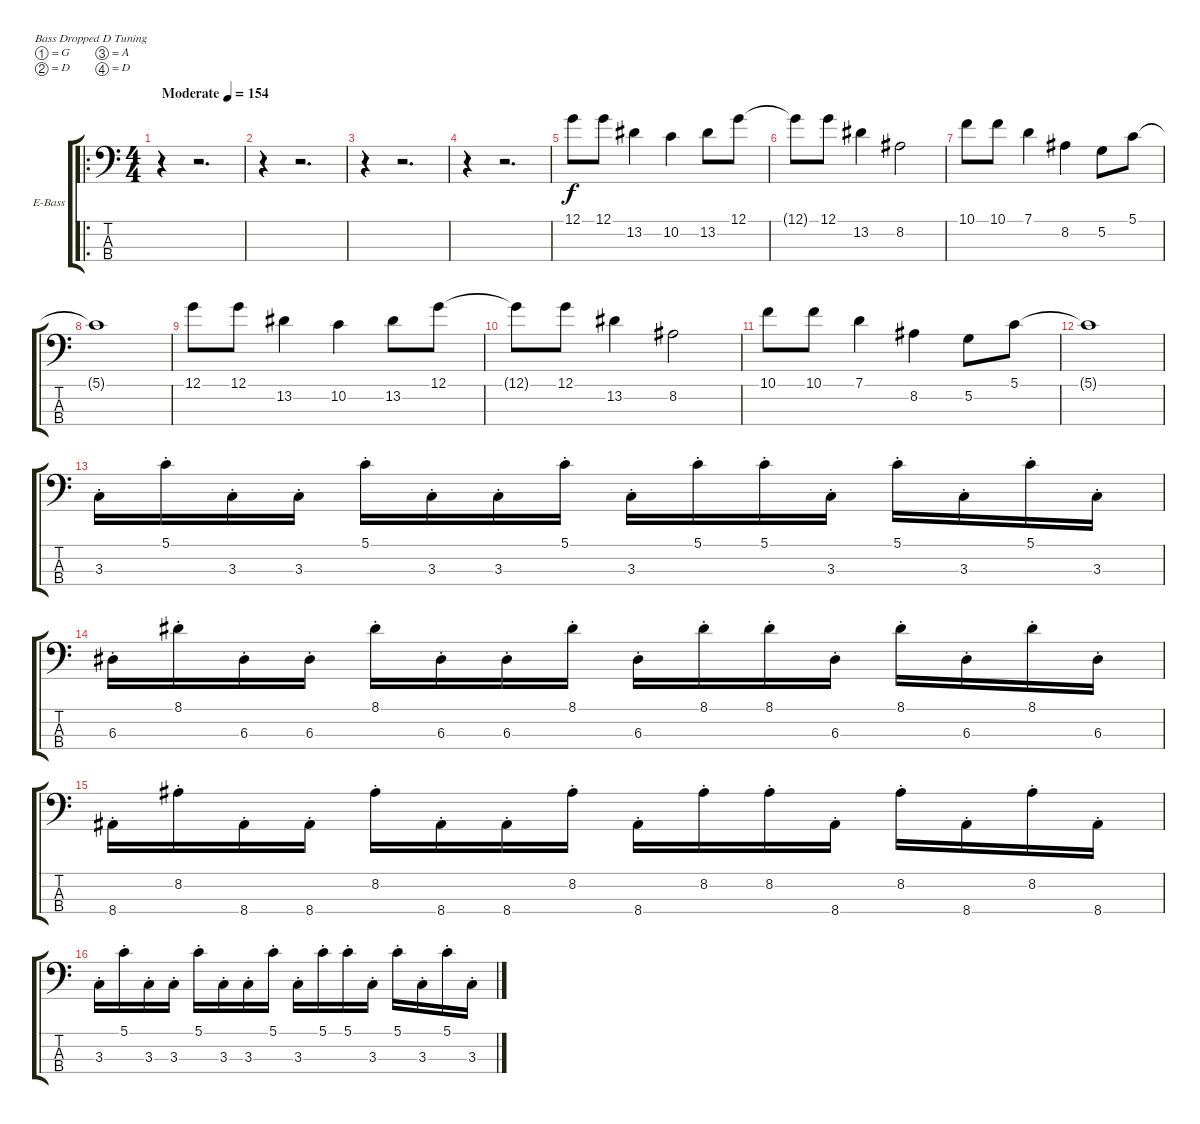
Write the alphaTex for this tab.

\bracketExtendMode groupsimilarinstruments
\firstSystemTrackNameOrientation horizontal
\otherSystemsTrackNameOrientation horizontal
\track ("Bass" "E-Bass") {instrument electricbasspick}
\staff {score tabs}
\tuning (G2 D2 A1 D1)
\ro
\ts (4 4)
\beaming (8 2 2 2 2)
\tempo (154 "Moderate")
\clef f4
\ks c
r.4{dy f instrument electricbasspick} r.2{d} |
r.4 r.2{d} |
r.4 r.2{d} |
r.4 r.2{d} |
12.1.8 12.1.8 13.2.4 10.2.4 13.2.8 12.1.8 |
12.1{t}.8 12.1.8 13.2.4 8.2.2 |
10.1.8 10.1.8 7.1.4 8.2.4 5.2.8 5.1.8 |
5.1{t}.1 |
12.1.8 12.1.8 13.2.4 10.2.4 13.2.8 12.1.8 |
12.1{t}.8 12.1.8 13.2.4 8.2.2 |
10.1.8 10.1.8 7.1.4 8.2.4 5.2.8 5.1.8 |
5.1{t}.1 |
3.3{st}.16 5.1{st}.16 3.3{st}.16 3.3{st}.16 5.1{st}.16 3.3{st}.16 3.3{st}.16 5.1{st}.16 3.3{st}.16 5.1{st}.16 5.1{st}.16 3.3{st}.16 5.1{st}.16 3.3{st}.16 5.1{st}.16 3.3{st}.16 |
6.3{st}.16 8.1{st}.16 6.3{st}.16 6.3{st}.16 8.1{st}.16 6.3{st}.16 6.3{st}.16 8.1{st}.16 6.3{st}.16 8.1{st}.16 8.1{st}.16 6.3{st}.16 8.1{st}.16 6.3{st}.16 8.1{st}.16 6.3{st}.16 |
8.4{st}.16 8.2{st}.16 8.4{st}.16 8.4{st}.16 8.2{st}.16 8.4{st}.16 8.4{st}.16 8.2{st}.16 8.4{st}.16 8.2{st}.16 8.2{st}.16 8.4{st}.16 8.2{st}.16 8.4{st}.16 8.2{st}.16 8.4{st}.16 |
3.3{st}.16 5.1{st}.16 3.3{st}.16 3.3{st}.16 5.1{st}.16 3.3{st}.16 3.3{st}.16 5.1{st}.16 3.3{st}.16 5.1{st}.16 5.1{st}.16 3.3{st}.16 5.1{st}.16 3.3{st}.16 5.1{st}.16 3.3{st}.16
